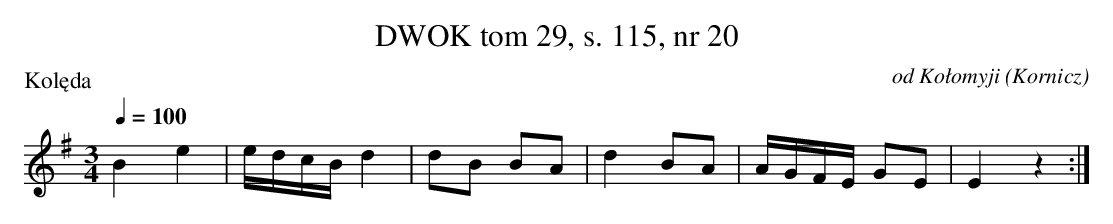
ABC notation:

X:1
T: DWOK tom 29, s. 115, nr 20
O:od Kołomyji (Kornicz)
L:1/8
M:3/4
P:Kolęda
K:G
Q:1/4=100
B2e2|e/d/c/B/ d2|dB BA|d2 BA|A/G/F/E/ GE|E2 z2:|
